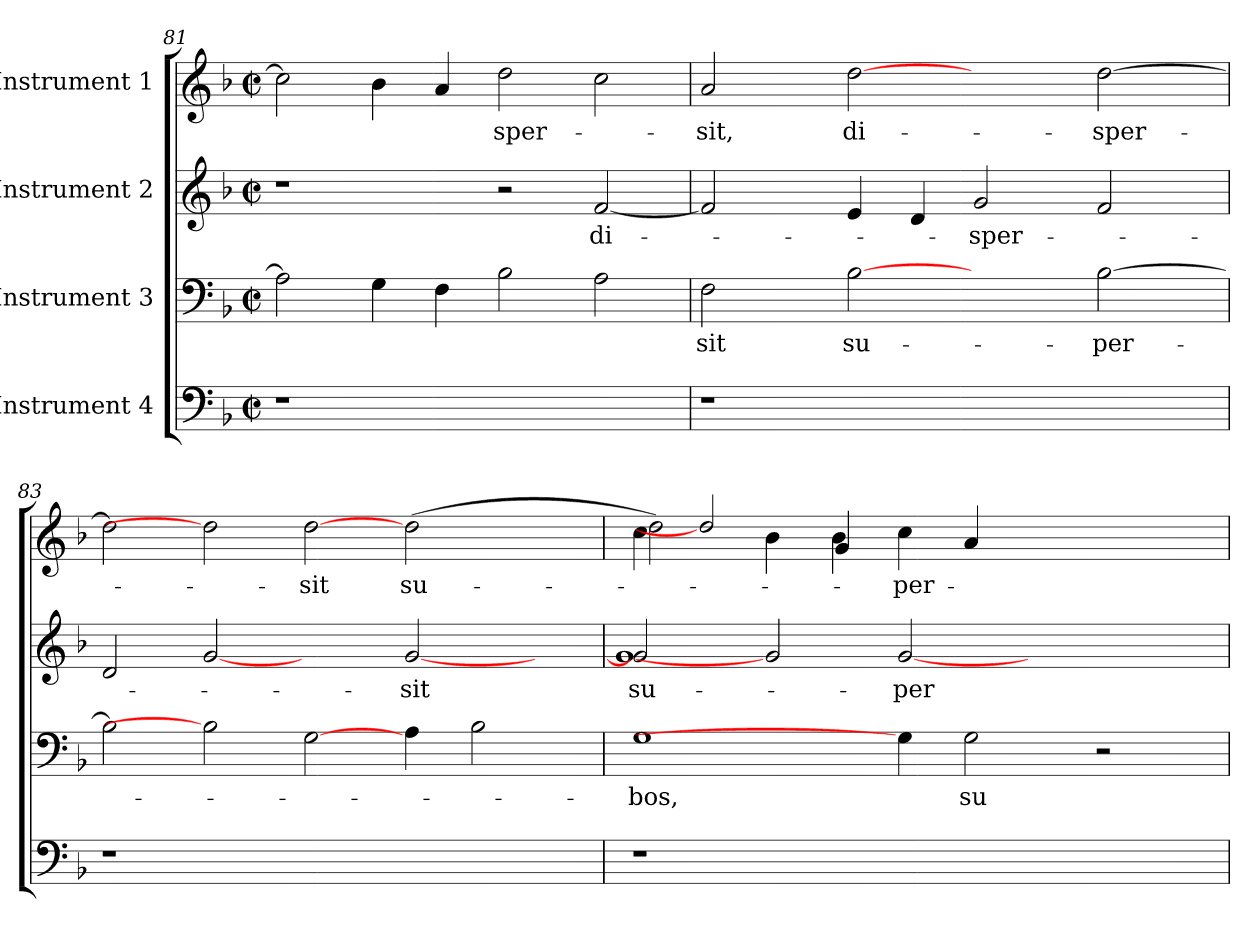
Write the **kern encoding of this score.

**kern	**kern	**text	**kern	**text	**kern	**text
*part4	*part3	*part3	*part2	*part2	*part1	*part1
*staff4	*staff3	*staff3	*staff2	*staff2	*staff1	*staff1
*I"Instrument 4	*I"Instrument 3	*	*I"Instrument 2	*	*I"Instrument 1	*
*clefF4	*clefF4	*	*clefG2	*	*clefG2	*
*k[b-]	*k[b-]	*	*k[b-]	*	*k[b-]	*
*F:	*F:	*	*F:	*	*F:	*
*M2/2	*M2/2	*	*M2/2	*	*M2/2	*
*met(c|)	*met(c|)	*	*met(c|)	*	*met(c|)	*
=81	=81	=81	=81	=81	=81	=81
1r	2A\]	.	1r	.	2cc\]	.
.	4G\	.	.	.	4b-\	.
.	4F\	.	.	.	4a/	.
!	!	!	!	!	!	!LO:LY:b
1ryy	2B-\	.	2r	.	2dd\	-sper-
!	!	!	!	!LO:LY:b	!	!
.	2A\	.	[>2f/	di-	2cc\	.
!!LO:LB:g=z
=82	=82	=82	=82	=82	=82	=82
!	!	!LO:LY:b:cj	!	!	!	!LO:LY:b:cj
*	*	*	*^	*	*	*
1r	2F\	-sit	2f/]	4ryy	.	2a/	-sit,
.	.	.	.	16..ryy	.	.	.
.	.	.	.	1ryy	.	.	.
!	!	!LO:LY:b:cj	!	!	!	!	!LO:LY:b:cj
.	[2B-	su-	4e/	.	.	[2dd	di-
.	.	.	4d/	.	.	.	.
!	!	!	!	!	!LO:LY:b	!	!
1ryy	2ryy	.	2g/	.	-sper-	2ryy	.
.	.	.	.	2ryy	.	.	.
!	!	!LO:LY:b	!	!	!	!	!LO:LY:b
.	[>2B-\	-per-	2f/	.	.	[>2dd\	-sper-
.	.	.	.	8ryy	.	.	.
.	.	.	.	64ryy	.	.	.
*	*	*	*v	*v	*	*	*
=83	=83	=83	=83	=83	=83	=83
1r	2B-\]	.	2d/	.	2dd\]	.
.	2B-]	.	[2g	.	2dd]	.
!	!	!	!	!	!	!LO:LY:b:cj
1ryy	[2G\	.	2ryy	.	[2dd	-sit
!	!	!	!	!LO:LY:b:cj	!	!LO:LY:b:cj
.	4A\	.	[<2g/	-sit	(>2dd\	su-
.	2B-\	.	.	.	.	.
4ryy	.	.	4ryy	.	4ryy	.
=84	=84	=84	=84	=84	=84	=84
!	!	!LO:LY:b:cj	!	!LO:LY:b:cj	!	!
*	*	*	*^	*	*^	*
1r	1G	-bos,	2g/]	1g	su-	4cc\	2dd\)	.
.	.	.	.	.	.	2dd]	.	.
.	.	.	2g]	.	.	.	4b-\	.
.	.	.	.	.	.	4b-\	4g/	.
!	!	!	!	!	!LO:LY:b	!	!	!LO:LY:b
1ryy	4G\]	.	[<2g/	2.ryy	-per-	4cc\	2.ryy	-per-
!	!	!LO:LY:b:cj	!	!	!	!	!	!
.	2G\	su-	.	.	.	4a/	.	.
.	.	.	2.ryy	.	.	2.ryy	.	.
.	2r	.	.	2ryy	.	.	2ryy	.
4ryy	.	.	.	.	.	.	.	.
*	*	*	*v	*v	*	*	*	*
*	*	*	*	*	*v	*v	*
=	=	=	=	=	=	=
*-	*-	*-	*-	*-	*-	*-
